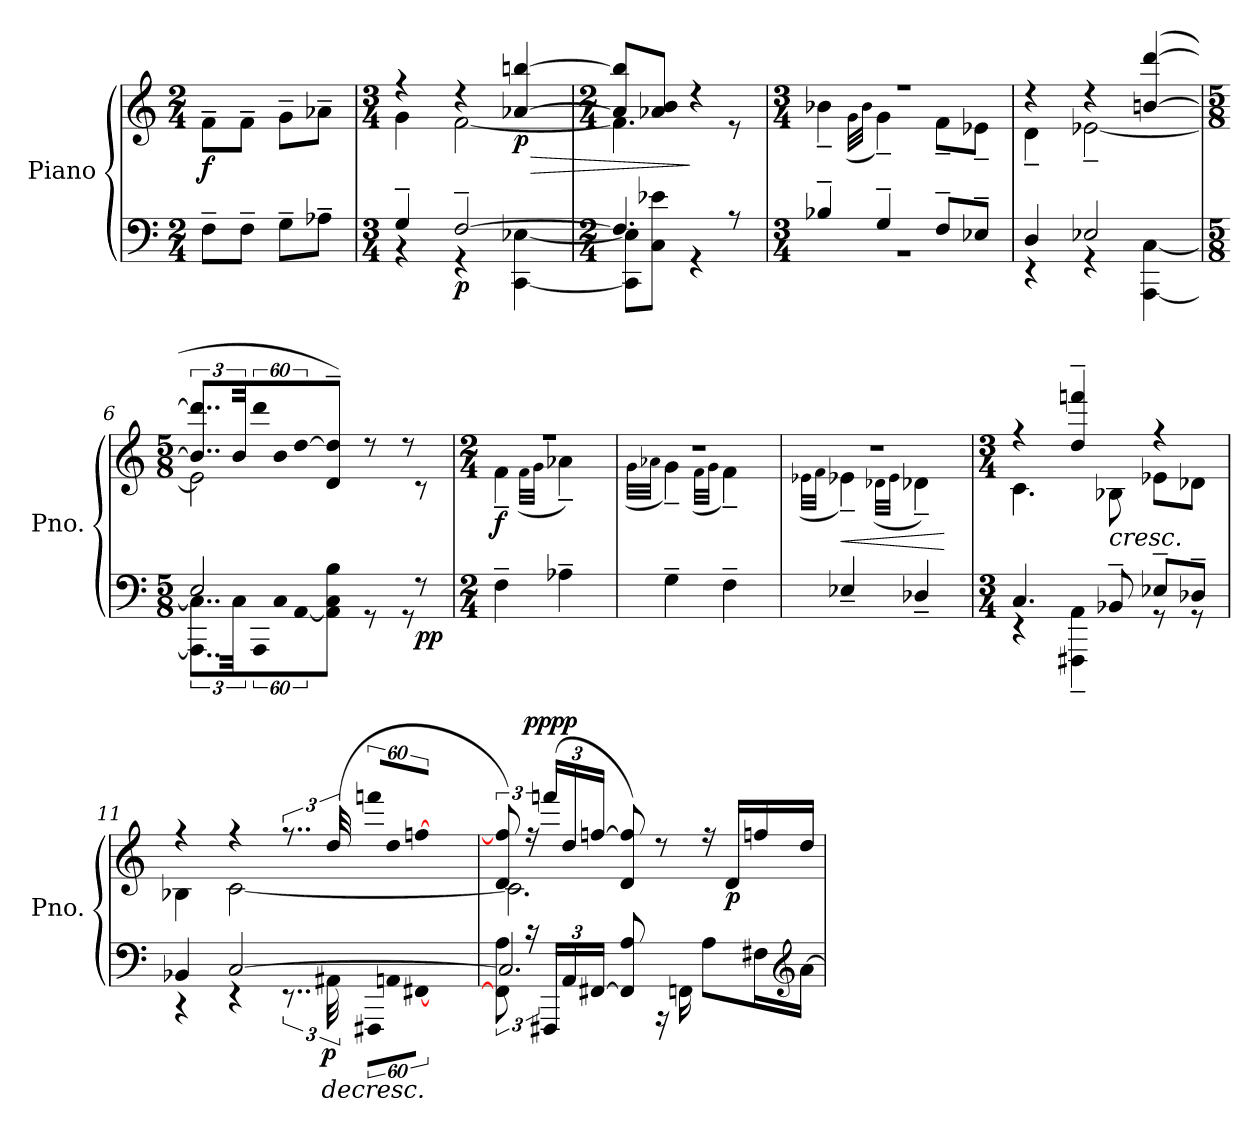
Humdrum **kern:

**kern	**kern	**dynam
*part1	*part1	*part1
*staff2	*staff1	*staff1/2
*I"Piano	*	*
*I'Pno.	*	*
*clefF4	*clefG2	*
*k[]	*k[]	*
*M2/4	*M2/4	*
*MM66	*MM66	*
=1	=1	=1
!	!	!LO:DY:b
8F~\L	8f~\L	f
8F~\J	8f~\J	.
8G~\L	8g~\L	.
8A-X~\J	8a-X~\J	.
=2	=2	=2
*M3/4	*M3/4	*
*^	*^	*
4G~/	4r	4r	4g\	.
!	!	!	!	!LO:DY:b=2
[2F~/	4r	4r	[2f\	p
!	!	!	!	!LO:HP:b
!	!	!	!	!LO:DY:n=1:b
.	[4CC\ [4E-X\	[4a-X/ [4bbn/	.	> p
=3	=3	=3	=3	=3
*M2/4	*	*M2/4	*	*
4.F/]	8CC\] 8E-\]L	8a-/] 8bb/]L	4.f\]	.
.	8C\ 8e-X\J	8a-X/ 8b/J	.	.
.	4r	4r	.	]
8r	.	.	8r	.
=4	=4	=4	=4	=4
*M3/4	*	*M3/4	*	*
4B-X~/	2.r	2.r	4b-X~\	.
.	.	.	(>32qg\LLL	.
.	.	.	32qb-\JJJ	.
4G~/	.	.	4g~\)	.
8F~/L	.	.	8f~\L	.
8E-X~/J	.	.	8e-X~\J	.
=5	=5	=5	=5	=5
4D/	4r	4r	4d~\	.
!	!	!	!	!LO:DY:b=2
!	!	!	!	!LO:DY:n=1:a
2E-X/	4r	4r	[2e-X~\	mp mp
.	[4AAA\ [4C\	(>[4bn/ [4ddd/	.	.
=6	=6	=6	=6	=6
*M5/8	*	*M5/8	*	*
2E/	12..AAA\] 12..C\]L	12..b/] 12..ddd/]L	2e-\]	.
.	48C\KL	48b/KL	.	.
!	!LO:N:vis=16	!LO:N:vis=16	!	!
.	1920%53AAA\	1920%53ddd/	.	.
!	!LO:N:vis=16	!LO:N:vis=16	!	!
.	1920%53C\	1920%53b/	.	.
!	!LO:N:vis=16	!LO:N:vis=16	!	!
.	[1920%53AA\J	[1920%53dd/J	.	.
.	8AA\] 8C\ 8B\J	8d/~ 8dd/]~J)	.	.
.	8r	8r	.	.
.	8r	8r	.	.
!	!	!	!	!LO:DY:b=2
8r	.	.	8r	pp
.	1920ryy	1920ryy	.	.
*v	*v	*	*	*
!!LO:LB:g=z	!!
=7	=7	=7	=7
*M2/4	*M2/4	*	*
*^	*	*	*
!	!	!	!	!LO:DY:b
*v	*v	*	*	*
4F~\	2r	4f~\	f
.	.	(>32qf\LLL	.
.	.	32qg\JJJ	.
4A-X~\	.	4a-X~\)	.
=8	=8	=8	=8
.	.	(>32qg\LLL	.
.	.	32qa-X\JJJ	.
4G~\	2r	4g~\)	.
.	.	(>32qf\LLL	.
.	.	32qg\JJJ	.
4F~\	.	4f~\)	.
=9	=9	=9	=9
.	.	(>32qe-X\LLL	.
.	.	32qf\JJJ	.
!	!	!	!LO:HP:b
4E-X~/	2r	4e-~\)	<
.	.	(>32qd-X\LLL	.
.	.	32qe-\JJJ	.
4D-X~/	.	4d-~\)	.
*	*v	*v	*
.	.	[
=10	=10	=10
*M3/4	*M3/4	*
*^	*^	*
4.C/	4r	4r	4.c\	.
!	!	!	!	!LO:DY:b=2
!	!	!	!	!LO:DY:n=1:b
.	4FFF#X\~ 4AA\~	4dd/~ 4fffn/~	.	mf mf
!	!	!	!	!LO:HP:b
8BB-X~/	.	.	8B-X\	<
8E-X~/L	8r	4r	8e-X\L	.
8D-X~/J	8r	.	8d-X\J	.
=11	=11	=11	=11	=11
4BB-X/	4r	4r	4B-X\	.
[2C/	4r	4r	[2c\	.
.	12..r	12..r	.	.
!	!	!	!	!LO:HP:b=2
!	!	!	!	!LO:DY:n=1:b=2
.	48AA#X\	(>48dd/	.	> p
!	!LO:N:vis=16	!LO:N:vis=16	!	!
.	1920%53FFF#X\LL	1920%53fffn/LL	.	.
!	!LO:N:vis=16	!LO:N:vis=16	!	!
.	1920%53AAn\	1920%53dd/	.	.
!	!LO:N:vis=16	!LO:N:vis=16	!	!
.	[1920%53FF#X\JJ	[1920%53ffn/JJ	.	.
.	1920ryy	1920ryy	.	.
*v	*v	*	*	*
*	*v	*v	*
.	.	[
!!LO:LB:g=z
=12	=12	=12
*	*MM52	*
*^	*^	*
12FF#\] 12A\	2.C/]	12d/ 12ffn/])	2.c\]	.
!	!	!	!	!LO:DY:b=2
!	!	!	!	!LO:DY:n=1:a
24r	.	24r	.	pp pp
24FFF#X/LL	.	(>24fffn/LL	.	.
24AA/	.	24dd/	.	.
[24FF#X/JJ	.	[24ffn/JJ	.	.
8FF#/] 8A/	.	8d/ 8ff/])	.	.
16rAAA	.	8r	.	]
16FFn\	.	.	.	.
8A\L	.	16r	.	.
!	!	!	!	!LO:DY:n=2:b
.	.	16d/LL	.	p
16F#X\L	.	16ffn/	.	.
*clefG2	*	*	*	*
[16a\JJ	.	16dd/JJ	.	.
*v	*v	*	*	*
*	*v	*v	*
=	=	=
*-	*-	*-
